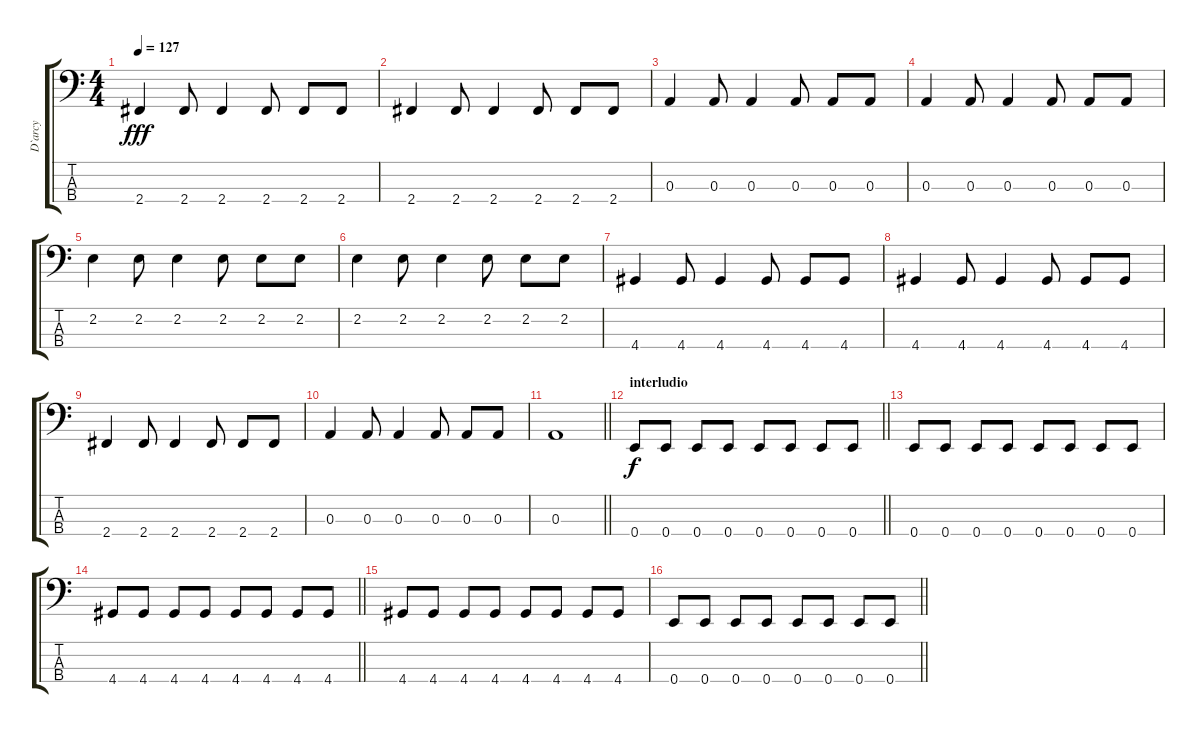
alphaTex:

\track ("D`arcy" "D`arcy") {instrument electricbassfinger}
\staff {score tabs}
\tuning (G2 D2 A1 E1) {hide}
\ts (4 4)
\tempo 127
\clef f4
\ks c
2.4.4{dy fff} 2.4.8 2.4.4 2.4.8 2.4.8 2.4.8 |
2.4.4 2.4.8 2.4.4 2.4.8 2.4.8 2.4.8 |
0.3.4 0.3.8 0.3.4 0.3.8 0.3.8 0.3.8 |
0.3.4 0.3.8 0.3.4 0.3.8 0.3.8 0.3.8 |
2.2.4 2.2.8 2.2.4 2.2.8 2.2.8 2.2.8 |
2.2.4 2.2.8 2.2.4 2.2.8 2.2.8 2.2.8 |
4.4.4 4.4.8 4.4.4 4.4.8 4.4.8 4.4.8 |
4.4.4 4.4.8 4.4.4 4.4.8 4.4.8 4.4.8 |
2.4.4 2.4.8 2.4.4 2.4.8 2.4.8 2.4.8 |
0.3.4 0.3.8 0.3.4 0.3.8 0.3.8 0.3.8 |
\barLineRight lightlight
0.3.1 |
\section ("" "interludio")
\barLineRight lightlight
0.4.8{dy f} 0.4.8 0.4.8 0.4.8 0.4.8 0.4.8 0.4.8 0.4.8 |
0.4.8 0.4.8 0.4.8 0.4.8 0.4.8 0.4.8 0.4.8 0.4.8 |
\barLineRight lightlight
4.4.8 4.4.8 4.4.8 4.4.8 4.4.8 4.4.8 4.4.8 4.4.8 |
4.4.8 4.4.8 4.4.8 4.4.8 4.4.8 4.4.8 4.4.8 4.4.8 |
\barLineRight lightlight
0.4.8 0.4.8 0.4.8 0.4.8 0.4.8 0.4.8 0.4.8 0.4.8
